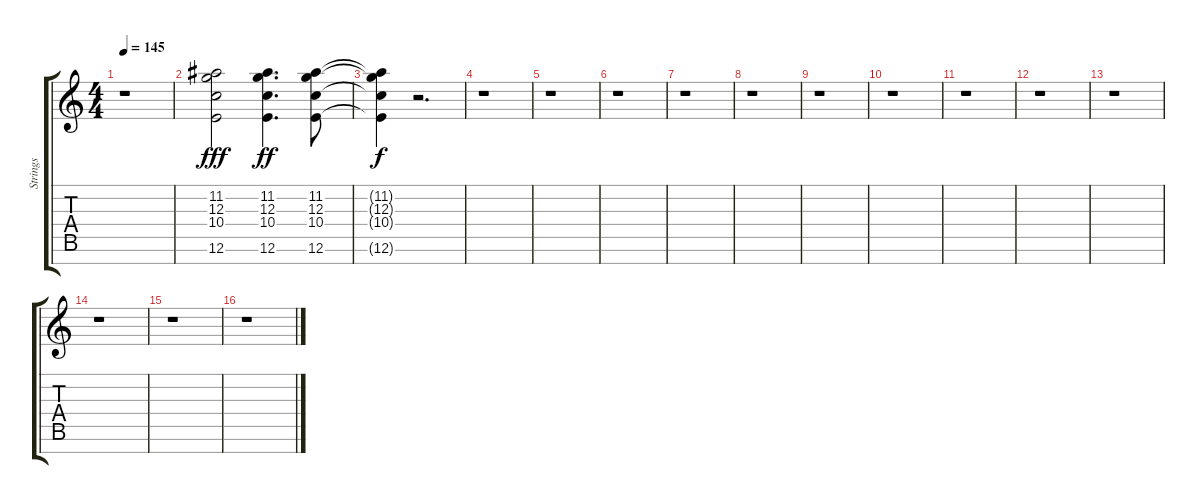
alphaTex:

\track ("Strings" "Strings") {instrument electricguitarclean}
\staff {score tabs}
\tuning (E4 B3 G3 D3 A2 E2 B1) {hide}
\ts (4 4)
\tempo 145
\clef g2
\ks c
r.1{dy f} |
(11.2 12.3 10.4 12.6).2{dy fff} (11.2 12.3 10.4 12.6).4{d dy ff} (11.2 12.3 10.4 12.6).8 |
(11.2{t} 12.3{t} 10.4{t} 12.6{t}).4{dy f} r.2{d} |
r.1 |
r.1 |
r.1 |
r.1 |
r.1 |
r.1 |
r.1 |
r.1 |
r.1 |
r.1 |
r.1 |
r.1 |
r.1
